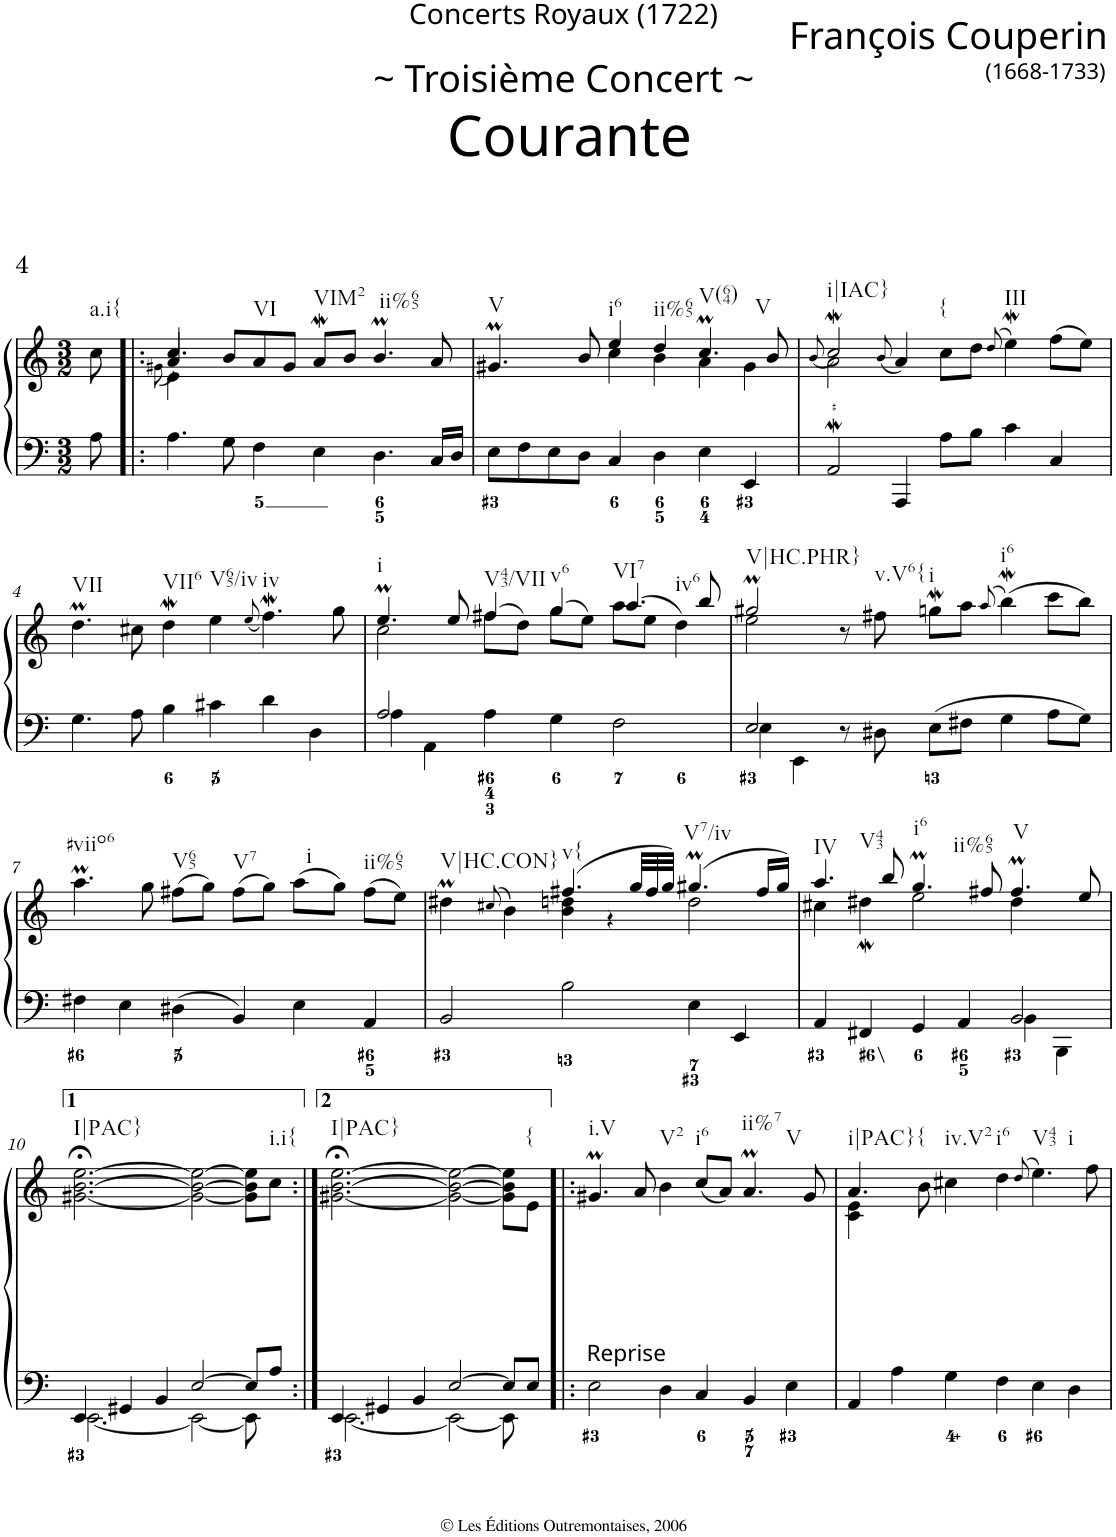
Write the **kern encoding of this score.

**kern	**kern
*part1	*part1
*staff2	*staff1
*I"Clavecin	*
*clefF4	*clefG2
*k[]	*k[]
*M3/2	*M3/2
=	=
!	!LO:TX:b:t=a.i{
8A\	8cc\
=1!|:	=1!|:
*	*^
.	.	(<8qg#X\
*	*	*^
4.A\	4.cc/	4a/)	4e\
.	.	1ryy	1ryy
8G\	8b/L	.	.
!	!LO:TX:b:t=VI	!	!
4F\	8a/	.	.
.	8g#/J	.	.
!	!LO:TX:b:t=VIM2	!	!
4E\	8aW/L	.	.
.	8b/J	.	.
!	!LO:TX:b:t=ii%65	!	!
4.D\	4.bm/	.	.
.	.	4ryy	4ryy
16C/LL	8a/	.	.
16D/JJ	.	.	.
*	*	*v	*v
=2	=2	=2
!	!LO:TX:b:t=V	!
8E\L	4.g#Xm/	2ryy
8F\	.	.
8E\	.	.
8D\J	8b/	.
!	!LO:TX:b:t=i6	!
4C/	4ee/	4cc\
!	!LO:TX:b:t=ii%65	!
4D\	4dd/	4b\
!	!LO:TX:b:t=V(64)	!
4E\	4.ccM/	4a\
4EE/	.	4g#\
!	!LO:TX:b:t=V	!
.	8b/	.
=3	=3	=3
.	(<8qb/	.
!	!LO:TX:b:t=i|IAC}	!
2AAW/	2ccw/)	2a\
.	(<8qb/	.
4AAA/	4a/)	1ryy
!	!LO:TX:b:t={	!
8A\L	8cc\L	.
8B\J	8dd\J	.
.	(>8qdd/	.
!	!LO:TX:b:t=III	!
4c\	4eeW\)	.
4C/	(>8ff\L	.
.	8ee\J)	.
*	*v	*v
!!LO:LB:g=z
=4	=4
!	!LO:TX:b:t=VII
4.G\	4.ddM\
8A\	8cc#X\
!	!LO:TX:b:t=VII6
4B\	4ddW\
!	!LO:TX:b:t=V65/iv
4c#X\	4ee\
.	(<8qee/
!	!LO:TX:b:t=iv
4d\	4.ffw\)
4D\	.
.	8gg\
=5	=5
*^	*^
!	!	!LO:TX:b:t=i	!
2A/	4A\	4.eem/	2cc\
.	4AA\	.	.
.	.	8ee/	.
!	!	!LO:TX:b:t=V43/VII	!
4A\	1ryy	(>4ff#X/	8ff#\L
.	.	.	8dd\J)
!	!	!LO:TX:b:t=v6	!
4G\	.	(>4gg/	8gg\L
.	.	.	8ee\J)
!	!	!LO:TX:b:t=VI7	!
!	!	!LO:TX:b:t=iv6	!
2F\	.	(>4.aa/	8aa\L
.	.	.	8ee\J
.	.	.	4dd\)
.	.	8bb/	.
=6	=6	=6	=6
!	!	!LO:TX:b:t=V|HC.PHR}	!
2E/	4E\	2gg#Xm/	2ee\
.	4EE\	.	.
8r	1ryy	8r	1ryy
!	!	!LO:TX:b:t=v.V6{	!
8D#X\	.	8ff#X\	.
!	!	!LO:TX:b:t=i	!
8E\L	.	8ggnW\L	.
8F#X\J	.	8aa\J	.
.	.	(>8qaa/	.
!	!	!LO:TX:b:t=i6	!
4G\	.	(>4bbW\)	.
8A\L	.	8ccc\L	.
8G\J	.	8bb\J)	.
*v	*v	*	*
*	*v	*v
!!LO:LB:g=z
=7	=7
!	!LO:TX:b:t=#viio6
4F#X\	4.aaM\
4E\	.
.	8gg\
!	!LO:TX:b:t=V65
4D#X\	(>8ff#X\L
.	8gg\J)
!	!LO:TX:b:t=V7
4BB/	(>8ff#\L
.	8gg\J)
4E\	(>8aa\L
!	!LO:TX:b:t=i
.	8gg\J)
!	!LO:TX:b:t=ii%65
4AA/	(>8ff#\L
.	8ee\J)
=8	=8
*	*^
!	!LO:TX:b:t=V|HC.CON}	!
2BB/	4dd#Xm\	2ryy
.	(>8qcc#X/	.
.	4b\)	.
!	!LO:TX:b:t=v{	!
2B\	(>4.ff#X/	4b\ 4ddn\
.	.	4r
*	*Xtuplet	*
.	24gg/LLL	.
.	24ff#/	.
.	24gg/JJJ)	.
!	!LO:TX:b:t=V7/iv	!
4E\	(>4.gg#Xm/	2dd\
4EE/	.	.
.	16ff#/LL	.
.	16gg#/JJ)	.
=9	=9	=9
*^	*	*
!	!	!LO:TX:b:t=IV	!
!	!	!LO:TX:b:t=V43	!
4AA/	1ryy	4.aa/	4cc#X\
4FF#X/	.	.	4dd#XW\
.	.	8bb/	.
!	!	!LO:TX:b:t=i6	!
!	!	!LO:TX:b:t=ii%65	!
4GG/	.	4.ggM/	2ee\
4AA/	.	.	.
.	.	8ff#X/	.
!	!	!LO:TX:b:t=V	!
2BB/	4BB\	4.ff#m/	4dd#\
.	4BBB\	.	4ryy
.	.	8ee/	.
*	*	*v	*v
!!LO:LB:g=z
=10	=10	=10
!	!	!LO:TX:b:t=I|PAC}
4EE/	[<2.EE\	[2.g#X\;< [2.b\;< [2.ee\;<
4GG#X/	.	.
4BB/	.	.
[>2E/	2EE\_	2g#\_ 2b\_ 2ee\_
8E/L]	8EE\]	8g#\] 8b\] 8ee\]L
!	!	!LO:TX:b:t=i.i{
8A/J	8ryy	8cc\J
=10X1:|!	=10X1:|!	=10X1:|!
!	!	!LO:TX:b:t=I|PAC}
4EE/	[<2.EE\	[2.g#X\;< [2.b\;< [2.ee\;<
4GG#X/	.	.
4BB/	.	.
[>2E/	2EE\_	2g#\_ 2b\_ 2ee\_
8E/L]	8EE\]	8g#\] 8b\] 8ee\]L
!	!	!LO:TX:b:t={
8E/J	8ryy	8e\J
=11!|:	=11!|:	=11!|:
!	!	!LO:TX:b:t=Reprise
!	!	!LO:TX:b:t=i.V
*v	*v	*
2E\	4.g#Xm/
.	8a/
!	!LO:TX:b:t=V2
4D\	4b\
!	!LO:TX:b:t=i6
4C/	(<8cc/L
.	8a/J)
!	!LO:TX:b:t=ii%7
!	!LO:TX:b:t=V
4BB/	4.aM/
4E\	.
.	8g#/
=12	=12
*	*^
!	!LO:TX:b:t=i|PAC}	!
4AA/	4.a/	4c\ 4e\
4A\	.	1ryy
!	!LO:TX:b:t={	!
.	8b\	.
!	!LO:TX:b:t=iv.V2	!
4G\	4cc#X\	.
!	!LO:TX:b:t=i6	!
4F\	4dd\	.
.	(>8qdd/	.
!	!LO:TX:b:t=V43	!
!	!LO:TX:b:t=i	!
4E\	4.ee\)	.
4D\	.	4ryy
.	8ff\	.
*	*v	*v
=	=
*-	*-
